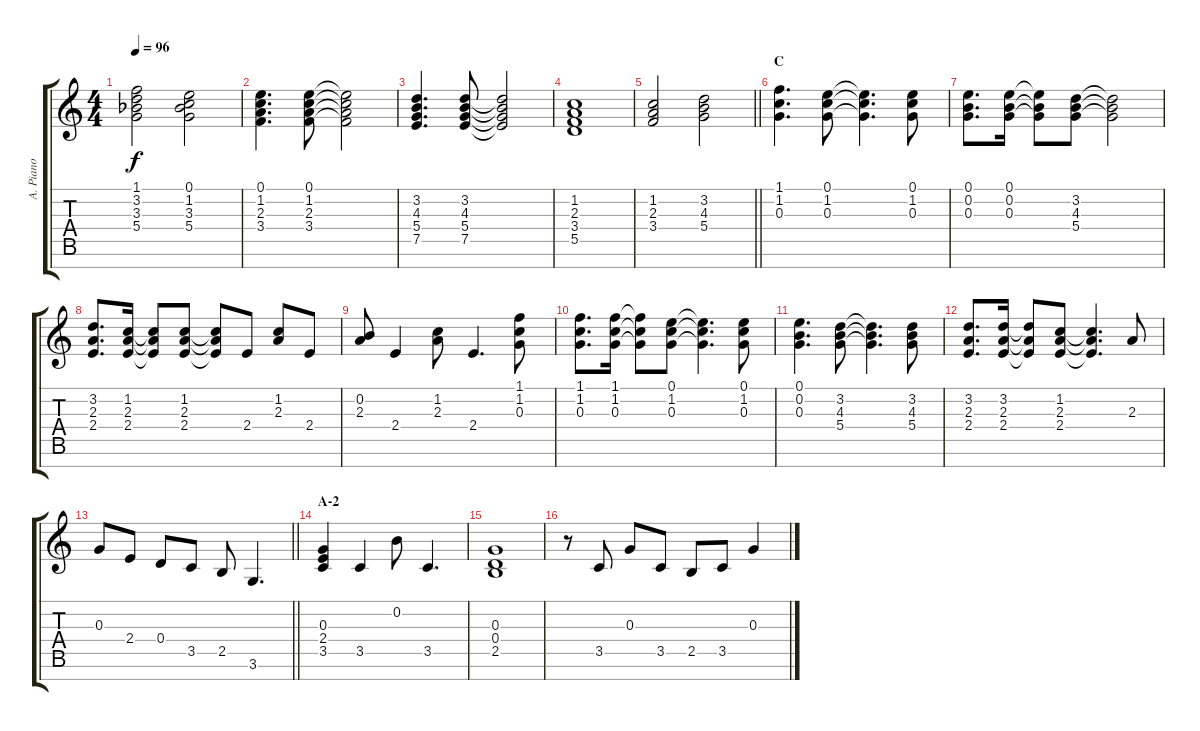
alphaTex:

\track ("A. Piano" "A. Piano") {instrument acousticgrandpiano}
\staff {score tabs}
\tuning (E5 B4 G4 D4 A3 E3 B2) {hide}
\ts (4 4)
\tempo 96
\clef g2
\ks c
(1.1 3.2 3.3{acc b} 5.4).2{dy f} (0.1 1.2 3.3{acc b} 5.4).2 |
(0.1 1.2 2.3 3.4).4{d} (0.1 1.2 2.3 3.4).8 (0.1{t} 1.2{t} 2.3{t} 3.4{t}).2 |
(3.2 4.3 5.4 7.5).4{d} (3.2 4.3 5.4 7.5).8 (3.2{t} 4.3{t} 5.4{t} 7.5{t}).2 |
(1.2 2.3 3.4 5.5).1 |
\barLineRight lightlight
(1.2 2.3 3.4).2 (3.2 4.3 5.4).2 |
\section ("" "C")
(1.1 1.2 0.3).4{d} (0.1 1.2 0.3).8 (0.1{t} 1.2{t} 0.3{t}).4{d} (0.1 1.2 0.3).8 |
(0.1 0.2 0.3).8{d} (0.1 0.2 0.3).16 (0.1{t} 0.2{t} 0.3{t}).8 (3.2 4.3 5.4).8 (3.2{t} 4.3{t} 5.4{t}).2 |
(3.2 2.3 2.4).8{d} (1.2 2.3 2.4).16 (1.2{t} 2.3{t} 2.4{t}).8 (1.2 2.3 2.4).8 (1.2{t} 2.3{t} 2.4{t}).8 2.4.8 (1.2 2.3).8 2.4.8 |
(0.2 2.3).8 2.4.4 (1.2 2.3).8 2.4.4{d} (1.1 1.2 0.3).8 |
(1.1 1.2 0.3).8{d} (1.1 1.2 0.3).16 (1.1{t} 1.2{t} 0.3{t}).8 (0.1 1.2 0.3).8 (0.1{t} 1.2{t} 0.3{t}).4{d} (0.1 1.2 0.3).8 |
(0.1 0.2 0.3).4{d} (3.2 4.3 5.4).8 (3.2{t} 4.3{t} 5.4{t}).4{d} (3.2 4.3 5.4).8 |
(3.2 2.3 2.4).8{d} (3.2 2.3 2.4).16 (3.2{t} 2.3{t} 2.4{t}).8 (1.2 2.3 2.4).8 (1.2{t} 2.3{t} 2.4{t}).4{d} 2.3.8 |
\barLineRight lightlight
0.3.8 2.4.8 0.4.8 3.5.8 2.5.8 3.6.4{d} |
\section ("" "A-2")
(0.3 2.4 3.5).4 3.5.4 0.2.8 3.5.4{d} |
(0.3 0.4 2.5).1 |
r.8 3.5.8 0.3.8 3.5.8 2.5.8 3.5.8 0.3.4
